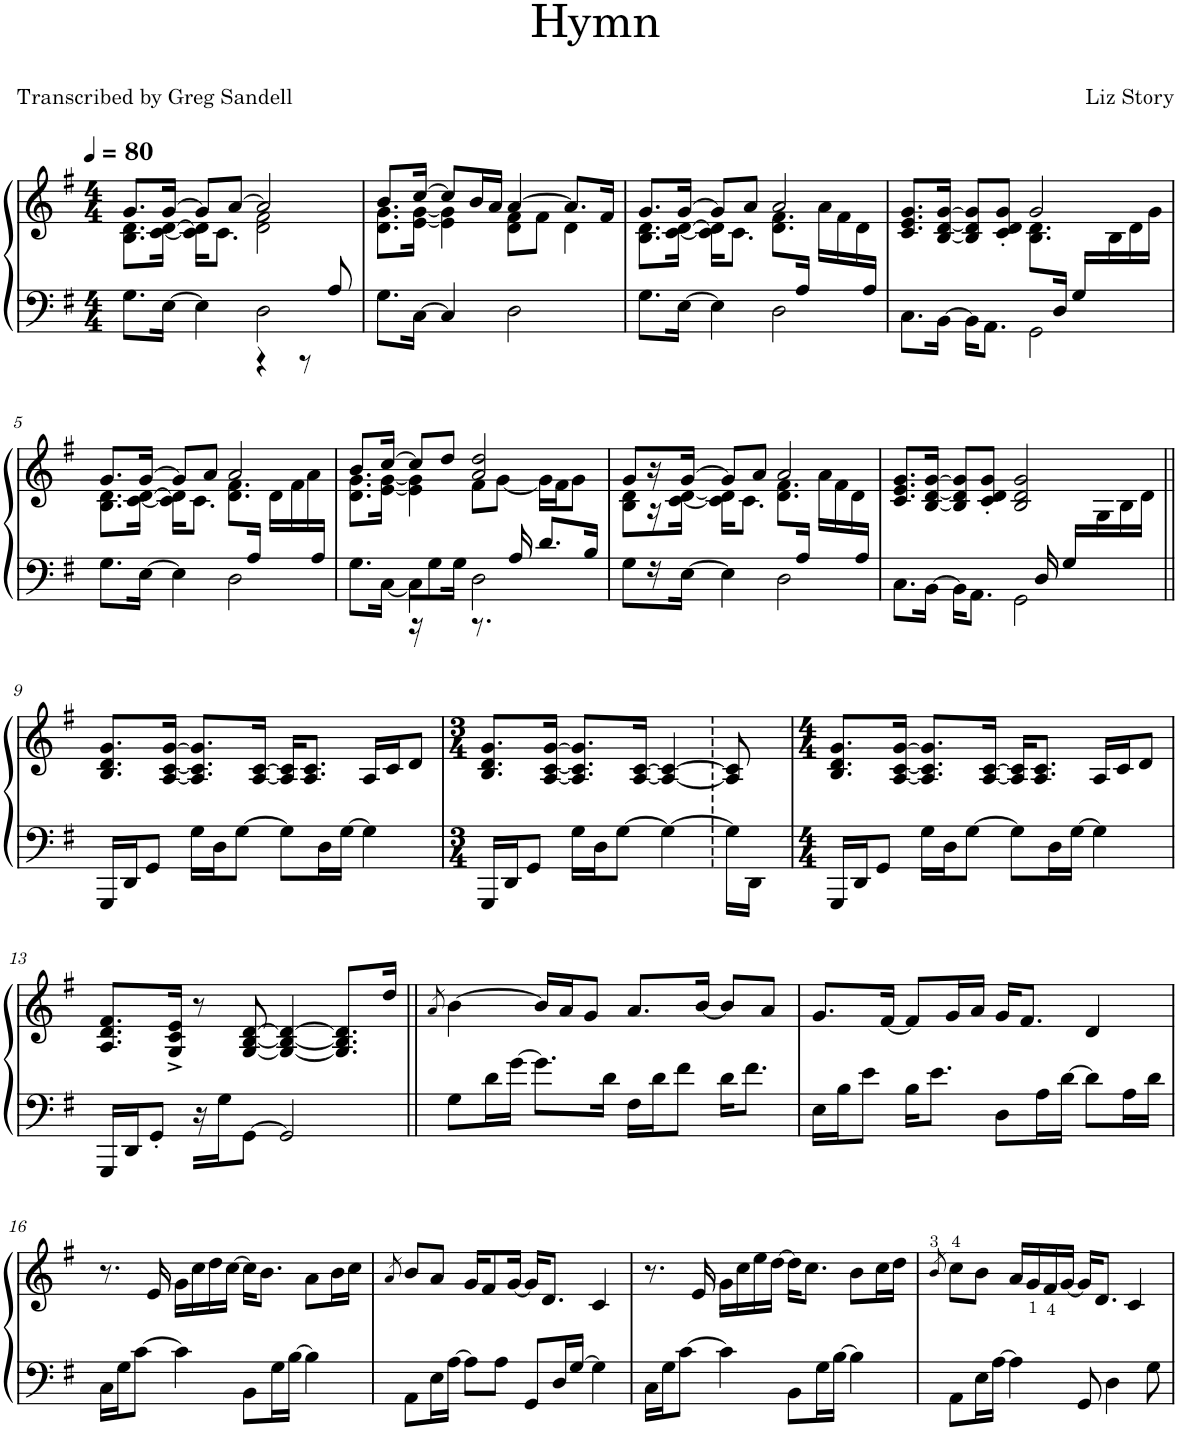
**kern	**kern
*part1	*part1
*staff2	*staff1
*I"Piano	*
*I'Pno.	*
*clefF4	*clefG2
*k[f#]	*k[f#]
*M4/4	*M4/4
*MM80	*MM80
=1	=1
*^	*^
8.G\L	2ryy	8.g/L	8.B\ 8.d\L
[16E\Jk	.	[>16g/Jk	[16c\ [>16d\Jk
4E\]	.	8g/L]	16c\] 16d\]KL
.	.	.	8.c\J
.	.	[>8a/J	.
2D\	4r	2a/]	2d\ 2f#\
.	8r	.	.
.	8A/	.	.
*v	*v	*	*
=2	=2	=2
8.G\L	8.b/L	8.d\ 8.g\L
[16C\Jk	[>16cc/Jk	[16e\ [16g\Jk
4C/]	8cc/L]	4e\] 4g\]
.	16b/L	.
.	16a/JJ	.
2D\	[4a/	8d\ 8f#\L
.	.	8f#\J
.	8.a/L]	4d\
.	16f#/Jk	.
=3	=3	=3
*^	*	*
*	*^	*	*
8.ryy	8.G\L	2ryy	8.g/L	8.B\ 8.d\L
.	[16E\Jk	.	[>16g/Jk	[16c\ [>16d\Jk
.	4E\]	.	8g/L]	16c\] 16d\]KL
.	.	.	.	8.c\J
.	.	.	8a/J	.
.	2ryy	2D\	2a/	8.d\ 8.f#\L
16A/Jk	.	.	.	16ryy
8.ryy	.	.	.	16a\LL
.	.	.	.	16f#\
.	.	.	.	16d\
16A/JJ	.	.	.	16ryy
*	*v	*v	*	*
=4	=4	=4	=4
8.ryy	8.C\L	8.c/ 8.e/ 8.g/L	2ryy
.	[16BB\Jk	[16B/ [16d/ [16g/Jk	.
.	16BB\KL]	8B/] 8d/] 8g/]L	.
.	8.AA\J	.	.
.	.	8c/' 8d/' 8g/'J	.
.	2GG\	2g/	8.B\ 8.d\L
16D/Jk	.	.	8ryy
16G/LL	.	.	.
8.ryy	.	.	16B\
.	.	.	16d\
.	.	.	16g\JJ
!!LO:LB:g=z	!!
=5	=5	=5	=5
*	*^	*	*
8.ryy	8.G\L	2ryy	8.g/L	8.B\ 8.d\L
.	[16E\Jk	.	[>16g/Jk	[16c\ [>16d\Jk
.	4E\]	.	8g/L]	16c\] 16d\]KL
.	.	.	.	8.c\J
.	.	.	8a/J	.
.	2D\	2ryy	2a/	8.d\ 8.f#\L
16A/Jk	.	.	.	16ryy
8.ryy	.	.	.	16d\LL
.	.	.	.	16f#\
.	.	.	.	16a\
16A/JJ	.	.	.	16ryy
*	*v	*v	*	*
=6	=6	=6	=6
8.G\L	4ryy	8.b/L	8.d\ 8.g\L
[16C\Jk	.	[16cc/Jk	[16e\ [16g\Jk
4C\]	16r	8cc/L]	4e\] 4g\]
.	8G\	.	.
.	.	8dd/J	.
.	16G\Jk	.	.
2D\	8.r	2a/ 2dd/	8f#\L
.	.	.	[8g\J
.	16A/	.	.
.	8.d/L	.	16g\LL]
.	.	.	16f#\J
.	.	.	8g\J
.	16B/Jk	.	.
=7	=7	=7	=7
8.ryy	8G\L	8g/L	8B\ 8d\L
.	16r	16r	16r
.	[16E\JJ	[16g/JJ	[16c\ [16d\JJ
.	4E\]	8g/L]	16c\] 16d\]KL
.	.	.	8.c\J
.	.	8a/J	.
.	2D\	2a/	8.d\ 8.f#\L
16A/Jk	.	.	16ryy
8.ryy	.	.	16a\LL
.	.	.	16f#\
.	.	.	16d\
16A/JJ	.	.	16ryy
=8	=8	=8	=8
8.C\L	2ryy	8.c/ 8.e/ 8.g/L	16ryy
*	*	*v	*v
[16BB\Jk	.	[16B/ [16d/ [16g/Jk
16BB\KL]	.	8B/] 8d/] 8g/]L
8.AA\J	.	.
.	.	8c/' 8d/' 8g/'J
2GG\	8.ryy	2B/ 2d/ 2g/
.	16D/	.
.	16G/LL	.
*	*	*^
.	8.ryy	.	16G\
.	.	.	16B\
.	.	.	16d\JJ
*v	*v	*	*
*	*v	*v
!!LO:LB:g=z
=9||	=9||
16GGG/LL	8.B/ 8.d/ 8.g/L
16DD/J	.
8GG/J	.
.	[16A/ [16c/ [16g/Jk
16G\LL	8.A/] 8.c/] 8.g/]L
16D\J	.
[8G\J	.
.	[16A/ [16c/Jk
8G\L]	16A/] 16c/]KL
.	8.A/ 8.c/J
16D\L	.
[16G\JJ	.
4G\]	16A/LL
.	16c/J
.	8d/J
=10	=10
*M3/4	*M3/4
16GGG/LL	8.B/ 8.d/ 8.g/L
16DD/J	.
8GG/J	.
.	[16A/ [16c/ [16g/Jk
16G\LL	8.A/] 8.c/] 8.g/]L
16D\J	.
[8G\J	.
.	[16A/ [16c/Jk
4G\_	4A/_ 4c/_
=11	=11
*M1/8	*M1/8
16G\LL]	8A/] 8c/]
16DD\JJ	.
=12	=12
*M4/4	*M4/4
16GGG/LL	8.B/ 8.d/ 8.g/L
16DD/J	.
8GG/J	.
.	[16A/ [16c/ [16g/Jk
16G\LL	8.A/] 8.c/] 8.g/]L
16D\J	.
[8G\J	.
.	[16A/ [16c/Jk
8G\L]	16A/] 16c/]KL
.	8.A/ 8.c/J
16D\L	.
[16G\JJ	.
4G\]	16A/LL
.	16c/J
.	8d/J
!!LO:LB:g=z
=13	=13
16GGG/LL	8.A/ 8.d/ 8.f#/L
16DD/J	.
8GG'/J	.
.	16G/^ 16c/^ 16e/^Jk
16r	8r
16G\J	.
[8GG\J	[8G/ [8B/ [8d/
2GG/]	4G/_ 4B/_ 4d/_
.	8.G/] 8.B/] 8.d/]L
.	16dd/Jk
=14||	=14||
.	8qa/
8G\L	[4b\
16d\L	.
[16g\JJ	.
8.g\L]	16b/LL]
.	16a/J
.	8g/J
16d\Jk	.
16F#\LL	8.a/L
16d\J	.
8f#\J	.
.	[16b/Jk
16d\KL	8b/L]
8.f#\J	.
.	8a/J
=15	=15
16E\LL	8.g/L
16B\J	.
8e\J	.
.	[16f#/Jk
16B\KL	8f#/L]
8.e\J	.
.	16g/L
.	16a/JJ
8D\L	16g/KL
.	8.f#/J
16A\L	.
[16d\JJ	.
8d\L]	4d/
16A\L	.
16d\JJ	.
!!LO:LB:g=z
=16	=16
16C\LL	8.r
16G\J	.
[8c\J	.
.	16e/
4c\]	16g\LL
.	16cc\
.	16dd\
.	[16cc\JJ
8BB\L	16cc\KL]
.	8.b\J
16G\L	.
[16B\JJ	.
4B\]	8a\L
.	16b\L
.	16cc\JJ
=17	=17
.	8qa/
8AA\L	8b/L
16E\L	8a/J
[16A\JJ	.
8A\L]	16g/KL
.	8f#/
8A\J	.
.	[16g/Jk
8GG/L	16g/KL]
.	8.d/J
16D/L	.
[16G/JJ	.
4G\]	4c/
=18	=18
16C\LL	8.r
16G\J	.
[8c\J	.
.	16e/
4c\]	16g\LL
.	16cc\
.	16ee\
.	[16dd\JJ
8BB\L	16dd\KL]
.	8.cc\J
16G\L	.
[16B\JJ	.
4B\]	8b\L
.	16cc\L
.	16dd\JJ
=19	=19
.	8qb/
8AA\L	8cc\L
16E\L	8b\J
[16A\JJ	.
4A\]	16a/LL
.	16g/
.	16f#/
.	[16g/JJ
8GG/	16g/KL]
.	8.d/J
4D\	.
.	4c/
8G\	.
=	=
*-	*-
